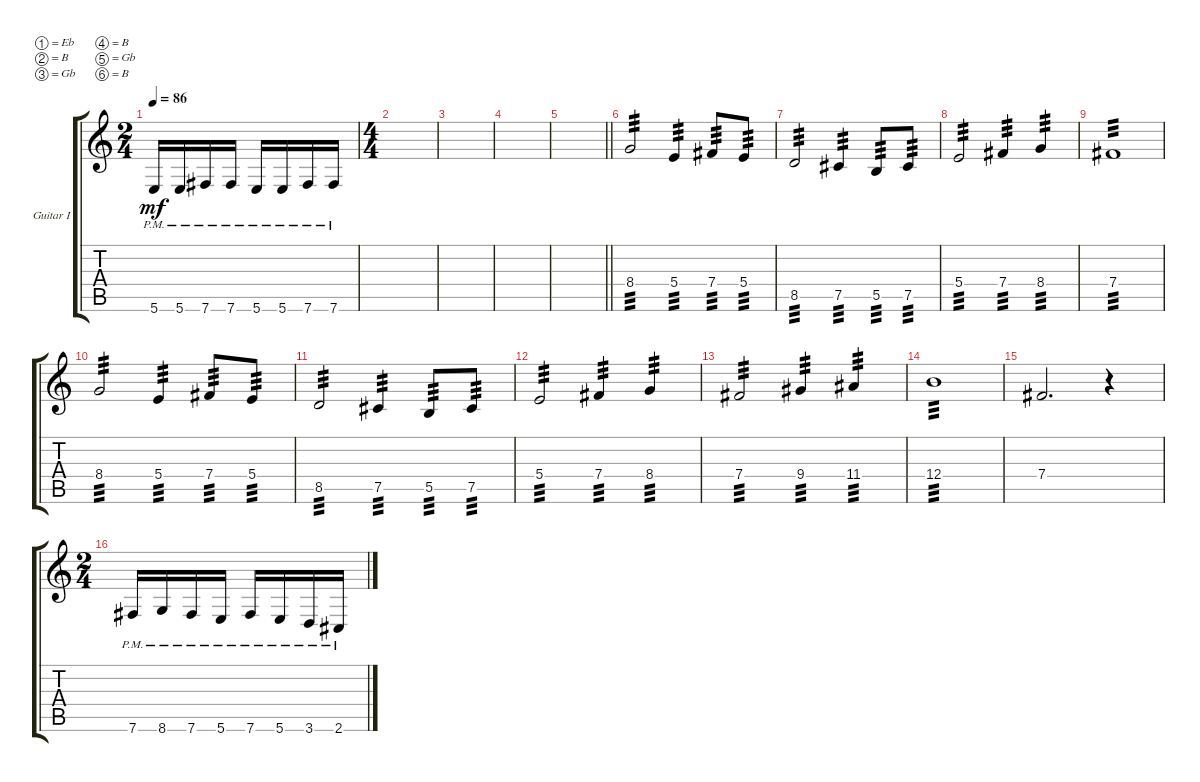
\defaultSystemsLayout 4
\bracketExtendMode groupsimilarinstruments
\firstSystemTrackNameOrientation horizontal
\otherSystemsTrackNameOrientation horizontal
\track ("Guitar I" "Guitar I") {instrument acousticguitarsteel}
\staff {score tabs}
\tuning (Eb4 B3 Gb3 B2 Gb2 B1)
\ts (2 4)
\tempo 86
\clef g2
\ks c
5.6{pm}.16{dy mf} 5.6{pm}.16 7.6{pm}.16 7.6{pm}.16 5.6{pm}.16 5.6{pm}.16 7.6{pm}.16 7.6{pm}.16 |
\ts (4 4)
|
|
|
\barLineRight lightlight
|
8.4.2{tp 3} 5.4.4{tp 3} 7.4.8{tp 3} 5.4.8{tp 3} |
8.5.2{tp 3} 7.5.4{tp 3} 5.5.8{tp 3} 7.5.8{tp 3} |
5.4.2{tp 3} 7.4.4{tp 3} 8.4.4{tp 3} |
7.4.1{tp 3} |
8.4.2{tp 3} 5.4.4{tp 3} 7.4.8{tp 3} 5.4.8{tp 3} |
8.5.2{tp 3} 7.5.4{tp 3} 5.5.8{tp 3} 7.5.8{tp 3} |
5.4.2{tp 3} 7.4.4{tp 3} 8.4.4{tp 3} |
7.4.2{tp 3} 9.4.4{tp 3} 11.4.4{tp 3} |
12.4.1{tp 3} |
7.4.2{d} r.4 |
\ts (2 4)
7.6{pm}.16 8.6{pm}.16 7.6{pm}.16 5.6{pm}.16 7.6{pm}.16 5.6{pm}.16 3.6{pm}.16 2.6{pm}.16
